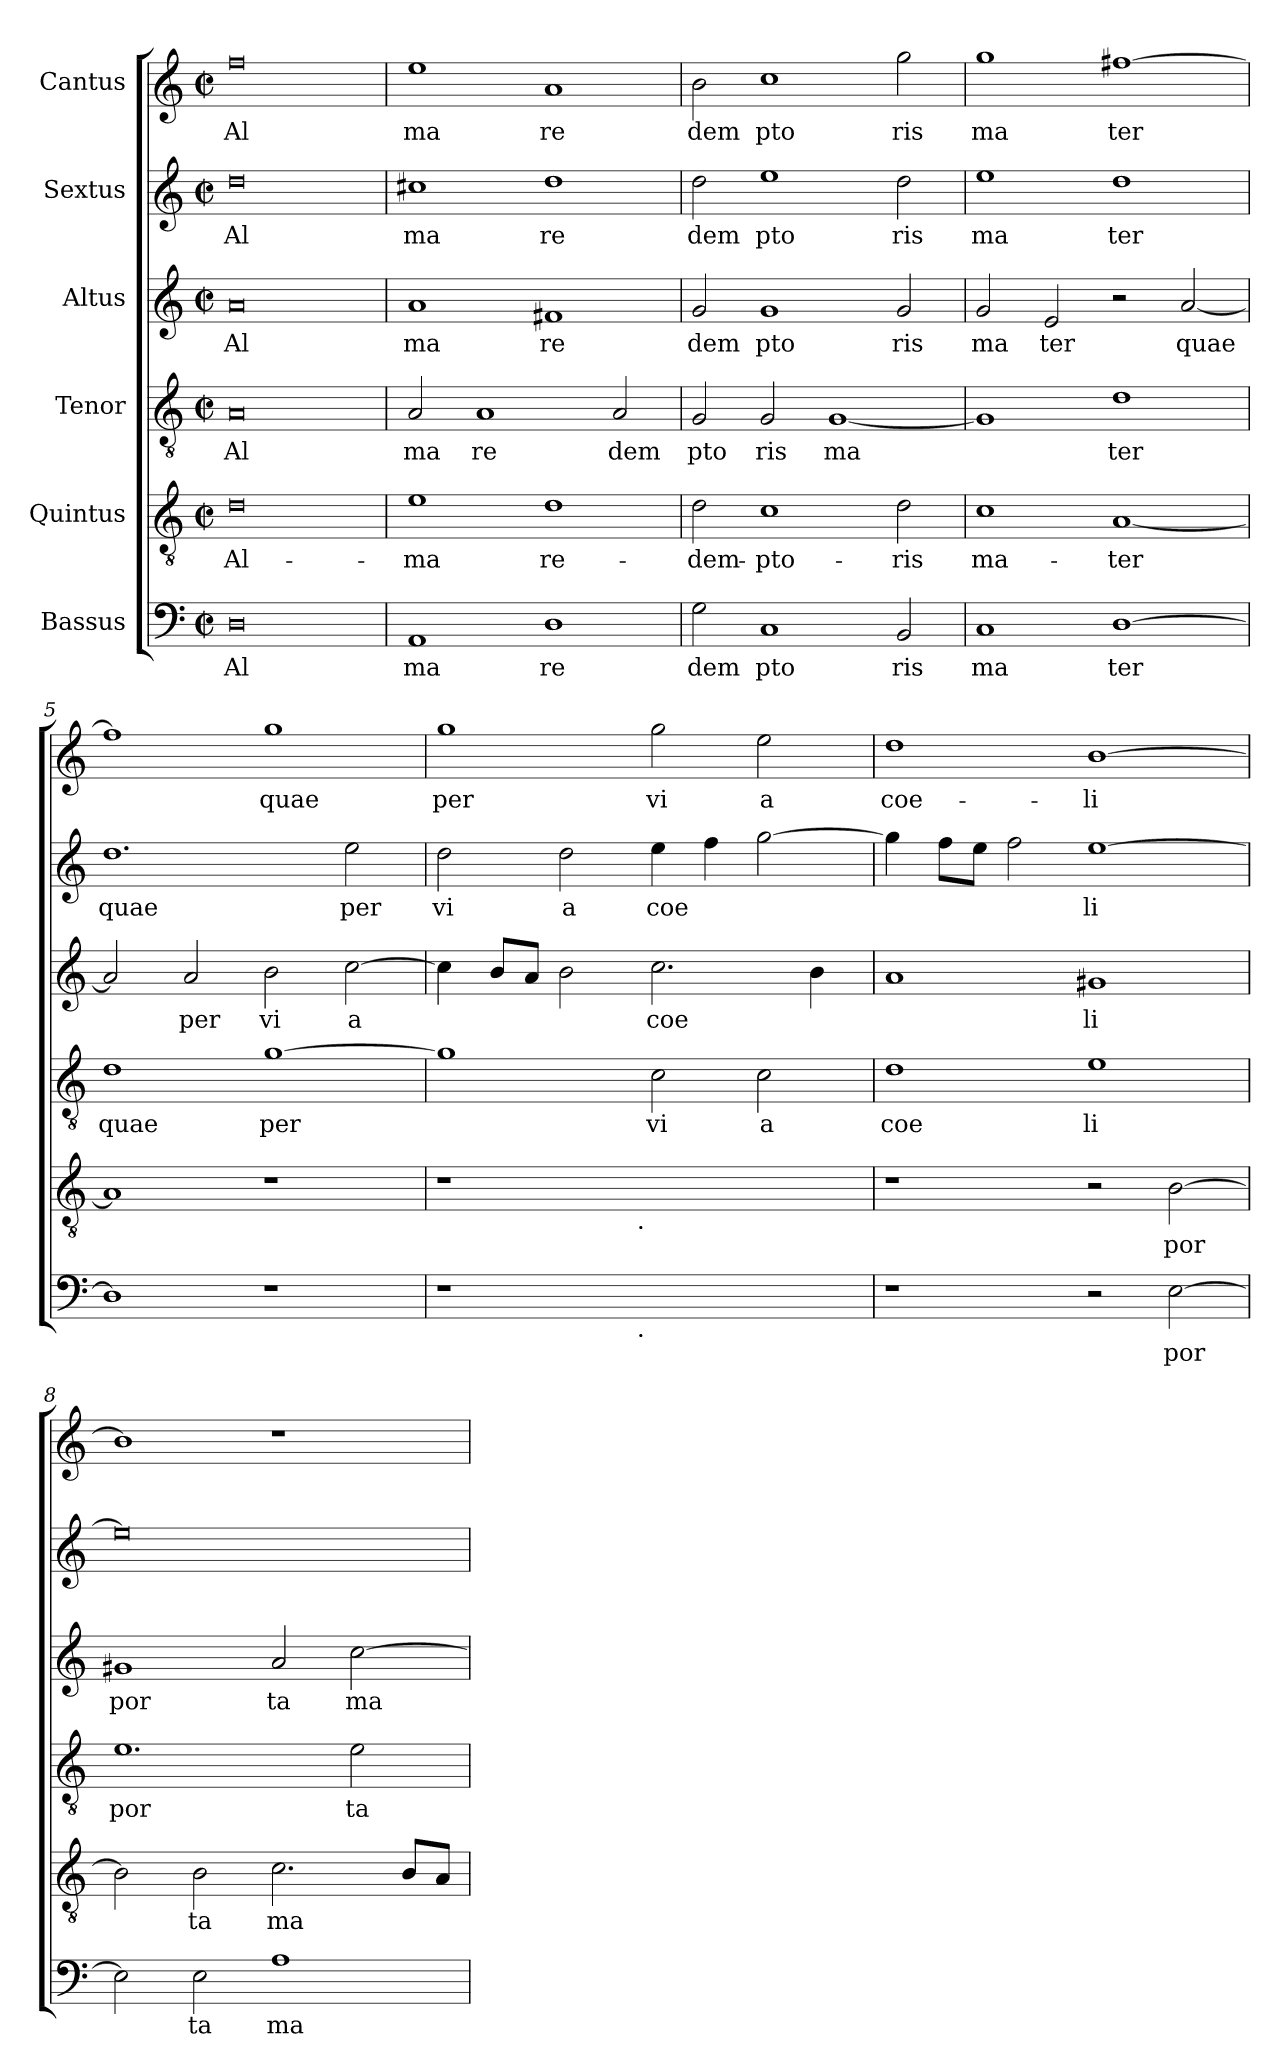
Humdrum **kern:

**kern	**text	**kern	**text	**kern	**text	**kern	**text	**kern	**text	**kern	**text
*part6	*part6	*part5	*part5	*part4	*part4	*part3	*part3	*part2	*part2	*part1	*part1
*staff6	*staff6	*staff5	*staff5	*staff4	*staff4	*staff3	*staff3	*staff2	*staff2	*staff1	*staff1
*I"Bassus	*	*I"Quintus	*	*I"Tenor	*	*I"Altus	*	*I"Sextus	*	*I"Cantus	*
!!LO:PB:g=z
*stria5	*	*stria5	*	*stria5	*	*stria5	*	*stria5	*	*stria5	*
*clefF4	*	*clefGv2	*	*clefGv2	*	*clefG2	*	*clefG2	*	*clefG2	*
*k[]	*	*k[]	*	*k[]	*	*k[]	*	*k[]	*	*k[]	*
*C:	*	*C:	*	*C:	*	*C:	*	*C:	*	*C:	*
*M2/2	*	*M2/2	*	*M2/2	*	*M2/2	*	*M2/2	*	*M2/2	*
*met(c|)	*	*met(c|)	*	*met(c|)	*	*met(c|)	*	*met(c|)	*	*met(c|)	*
=1	=1	=1	=1	=1	=1	=1	=1	=1	=1	=1	=1
!	!LO:LY:b:cj	!	!LO:LY:b:cj	!	!LO:LY:b:cj	!	!LO:LY:b:cj	!	!LO:LY:b:cj	!	!LO:LY:b:cj
0D	Al	0d	Al-	0A	Al	0a	Al	0dd	Al	0ff	Al
=2	=2	=2	=2	=2	=2	=2	=2	=2	=2	=2	=2
!	!LO:LY:b:cj	!	!LO:LY:b:cj	!	!LO:LY:b:cj	!	!LO:LY:b:cj	!	!LO:LY:b:cj	!	!LO:LY:b:cj
1AA	ma	1e	-ma	2A/	ma	1a	ma	1cc#X	ma	1ee	ma
!	!	!	!	!	!LO:LY:b:cj	!	!	!	!	!	!
.	.	.	.	1A	re	.	.	.	.	.	.
!	!LO:LY:b:cj	!	!LO:LY:b:cj	!	!	!	!LO:LY:b:cj	!	!LO:LY:b:cj	!	!LO:LY:b:cj
1D	re	1d	re-	.	.	1f#X	re	1dd	re	1a	re
!	!	!	!	!	!LO:LY:b:cj	!	!	!	!	!	!
.	.	.	.	2A/	dem	.	.	.	.	.	.
=3	=3	=3	=3	=3	=3	=3	=3	=3	=3	=3	=3
!	!LO:LY:b:cj	!	!LO:LY:b:cj	!	!LO:LY:b:cj	!	!LO:LY:b:cj	!	!LO:LY:b:cj	!	!LO:LY:b:cj
2G\	dem	2d\	-dem-	2G/	pto	2g/	dem	2dd\	dem	2b\	dem
!	!LO:LY:b:cj	!	!LO:LY:b:cj	!	!LO:LY:b:cj	!	!LO:LY:b:cj	!	!LO:LY:b:cj	!	!LO:LY:b:cj
1C	pto	1c	-pto-	2G/	ris	1g	pto	1ee	pto	1cc	pto
!	!	!	!	!	!LO:LY:b:cj	!	!	!	!	!	!
.	.	.	.	[<1G	ma	.	.	.	.	.	.
!	!LO:LY:b:cj	!	!LO:LY:b:cj	!	!	!	!LO:LY:b:cj	!	!LO:LY:b:cj	!	!LO:LY:b:cj
2BB/	ris	2d\	-ris	.	.	2g/	ris	2dd\	ris	2gg\	ris
=4	=4	=4	=4	=4	=4	=4	=4	=4	=4	=4	=4
!	!LO:LY:b:cj	!	!LO:LY:b:cj	!	!LO:LY:b:cj	!	!LO:LY:b:cj	!	!LO:LY:b:cj	!	!LO:LY:b:cj
1C	ma	1c	ma-	1G]	.	2g/	ma	1ee	ma	1gg	ma
!	!	!	!	!	!	!	!LO:LY:b:cj	!	!	!	!
.	.	.	.	.	.	2e/	ter	.	.	.	.
!	!LO:LY:b:cj	!	!LO:LY:b:cj	!	!LO:LY:b:cj	!	!	!	!LO:LY:b:cj	!	!LO:LY:b:cj
[>1D	ter	[<1A	-ter	1d	ter	2r	.	1dd	ter	[>1ff#X	ter
!	!	!	!	!	!	!	!LO:LY:b:cj	!	!	!	!
.	.	.	.	.	.	[<2a/	quae	.	.	.	.
=5	=5	=5	=5	=5	=5	=5	=5	=5	=5	=5	=5
!	!LO:LY:b:cj	!	!LO:LY:b:cj	!	!LO:LY:b:cj	!	!LO:LY:b:cj	!	!LO:LY:b:cj	!	!LO:LY:b:cj
1D]	.	1A]	.	1d	quae	2a/]	.	1.dd	quae	1ff#]	.
!	!	!	!	!	!	!	!LO:LY:b:cj	!	!	!	!
.	.	.	.	.	.	2a/	per	.	.	.	.
!	!	!	!	!	!LO:LY:b:cj	!	!LO:LY:b:cj	!	!	!	!LO:LY:b:cj
1r	.	1r	.	[>1g	per	2b\	vi	.	.	1gg	quae
!	!	!	!	!	!	!	!LO:LY:b:cj	!	!LO:LY:b:cj	!	!
.	.	.	.	.	.	[>2cc\	a	2ee\	per	.	.
=6	=6	=6	=6	=6	=6	=6	=6	=6	=6	=6	=6
!	!	!	!	!	!LO:LY:b:cj	!	!LO:LY:b:cj	!	!LO:LY:b:cj	!	!LO:LY:b:cj
*^	*	*^	*	*	*	*	*	*	*	*	*
1r	2ryy	.	1r	2ryy	.	1g]	.	4cc\]	.	2dd\	vi	1gg	per
!	!	!	!	!	!	!	!	!	!LO:LY:b:cj	!	!	!	!
.	.	.	.	.	.	.	.	8b/L	.	.	.	.	.
!	!	!	!	!	!	!	!	!	!LO:LY:b:cj	!	!	!	!
.	.	.	.	.	.	.	.	8a/J	.	.	.	.	.
!	!	!	!	!	!	!	!	!	!LO:LY:b:cj	!	!LO:LY:b:cj	!	!
.	4...ryy	.	.	4...ryy	.	.	.	2b\	.	2dd\	a	.	.
!	!	!	!	!LO:TX:b:t=.	!	!	!	!	!	!	!	!	!
!	!LO:TX:b:t=.	!	!	!	!	!	!	!	!	!	!	!	!
.	1ryy	.	.	1ryy	.	.	.	.	.	.	.	.	.
!	!	!	!	!	!	!	!LO:LY:b:cj	!	!LO:LY:b:cj	!	!LO:LY:b:cj	!	!LO:LY:b:cj
1ryy	.	.	1ryy	.	.	2c\	vi	2.cc\	coe	4ee\	coe	2gg\	vi
!	!	!	!	!	!	!	!	!	!	!	!LO:LY:b:cj	!	!
.	.	.	.	.	.	.	.	.	.	4ff\	.	.	.
!	!	!	!	!	!	!	!LO:LY:b:cj	!	!	!	!LO:LY:b:cj	!	!LO:LY:b:cj
.	.	.	.	.	.	2c\	a	.	.	[<2gg\	.	2ee\	a
!	!	!	!	!	!	!	!	!	!LO:LY:b:cj	!	!	!	!
.	.	.	.	.	.	.	.	4b\	.	.	.	.	.
.	32ryy	.	.	32ryy	.	.	.	.	.	.	.	.	.
!!LO:LB:g=z
=7	=7	=7	=7	=7	=7	=7	=7	=7	=7	=7	=7	=7	=7
!	!	!	!	!	!	!	!LO:LY:b:cj	!	!LO:LY:b:cj	!	!LO:LY:b:cj	!	!LO:LY:b:cj
*v	*v	*	*	*	*	*	*	*	*	*	*	*	*
*	*	*v	*v	*	*	*	*	*	*	*	*	*
1r	.	1r	.	1d	coe	1a	.	4gg\]	.	1dd	coe-
!	!	!	!	!	!	!	!	!	!LO:LY:b:cj	!	!
.	.	.	.	.	.	.	.	8ff\L	.	.	.
!	!	!	!	!	!	!	!	!	!LO:LY:b:cj	!	!
.	.	.	.	.	.	.	.	8ee\J	.	.	.
!	!	!	!	!	!	!	!	!	!LO:LY:b:cj	!	!
.	.	.	.	.	.	.	.	2ff\	.	.	.
!	!	!	!	!	!LO:LY:b:cj	!	!LO:LY:b:cj	!	!LO:LY:b:cj	!	!LO:LY:b:cj
2r	.	2r	.	1e	li	1g#X	li	[>1ee	li	[>1b	-li
!	!LO:LY:b:cj	!	!LO:LY:b:cj	!	!	!	!	!	!	!	!
[>2E\	por-	[>2B\	por	.	.	.	.	.	.	.	.
=8	=8	=8	=8	=8	=8	=8	=8	=8	=8	=8	=8
!	!LO:LY:b:cj	!	!LO:LY:b:cj	!	!LO:LY:b:cj	!	!LO:LY:b:cj	!	!LO:LY:b:cj	!	!LO:LY:b:cj
2E\]	--	2B\]	.	1.e	por	1g#X	por	0ee]	.	1b]	.
!	!LO:LY:b:cj	!	!LO:LY:b:cj	!	!	!	!	!	!	!	!
2E\	-ta	2B\	ta	.	.	.	.	.	.	.	.
!	!LO:LY:b:cj	!	!LO:LY:b:cj	!	!	!	!LO:LY:b:cj	!	!	!	!
1A	ma-	2.c\	ma	.	.	2a/	ta	.	.	1r	.
!	!	!	!	!	!LO:LY:b:cj	!	!LO:LY:b:cj	!	!	!	!
.	.	.	.	2e\	ta	[>2cc\	ma	.	.	.	.
!	!	!	!LO:LY:b:cj	!	!	!	!	!	!	!	!
.	.	8B/L	.	.	.	.	.	.	.	.	.
!	!	!	!LO:LY:b:cj	!	!	!	!	!	!	!	!
.	.	8A/J	.	.	.	.	.	.	.	.	.
=	=	=	=	=	=	=	=	=	=	=	=
*-	*-	*-	*-	*-	*-	*-	*-	*-	*-	*-	*-
